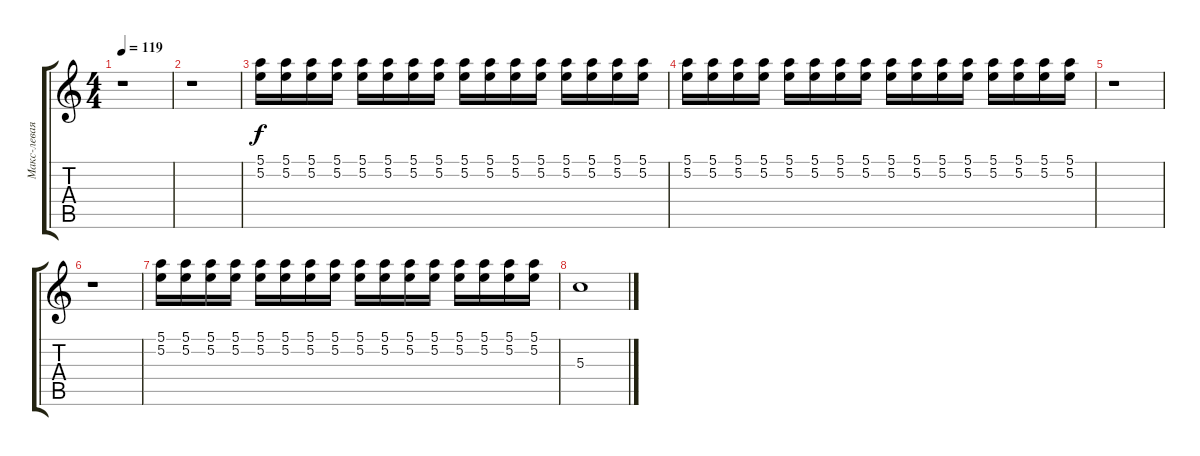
\track ("Макс-левая гитара" "Макс-левая") {instrument distortionguitar}
\staff {score tabs}
\tuning (E4 B3 G3 D3 A2 E2) {hide}
\ts (4 4)
\tempo 119
\clef g2
\ks c
r.1{dy f} |
r.1 |
(5.1 5.2).16 (5.1 5.2).16 (5.1 5.2).16 (5.1 5.2).16 (5.1 5.2).16 (5.1 5.2).16 (5.1 5.2).16 (5.1 5.2).16 (5.1 5.2).16 (5.1 5.2).16 (5.1 5.2).16 (5.1 5.2).16 (5.1 5.2).16 (5.1 5.2).16 (5.1 5.2).16 (5.1 5.2).16 |
(5.1 5.2).16 (5.1 5.2).16 (5.1 5.2).16 (5.1 5.2).16 (5.1 5.2).16 (5.1 5.2).16 (5.1 5.2).16 (5.1 5.2).16 (5.1 5.2).16 (5.1 5.2).16 (5.1 5.2).16 (5.1 5.2).16 (5.1 5.2).16 (5.1 5.2).16 (5.1 5.2).16 (5.1 5.2).16 |
r.1 |
r.1 |
(5.1 5.2).16 (5.1 5.2).16 (5.1 5.2).16 (5.1 5.2).16 (5.1 5.2).16 (5.1 5.2).16 (5.1 5.2).16 (5.1 5.2).16 (5.1 5.2).16 (5.1 5.2).16 (5.1 5.2).16 (5.1 5.2).16 (5.1 5.2).16 (5.1 5.2).16 (5.1 5.2).16 (5.1 5.2).16 |
5.3.1
